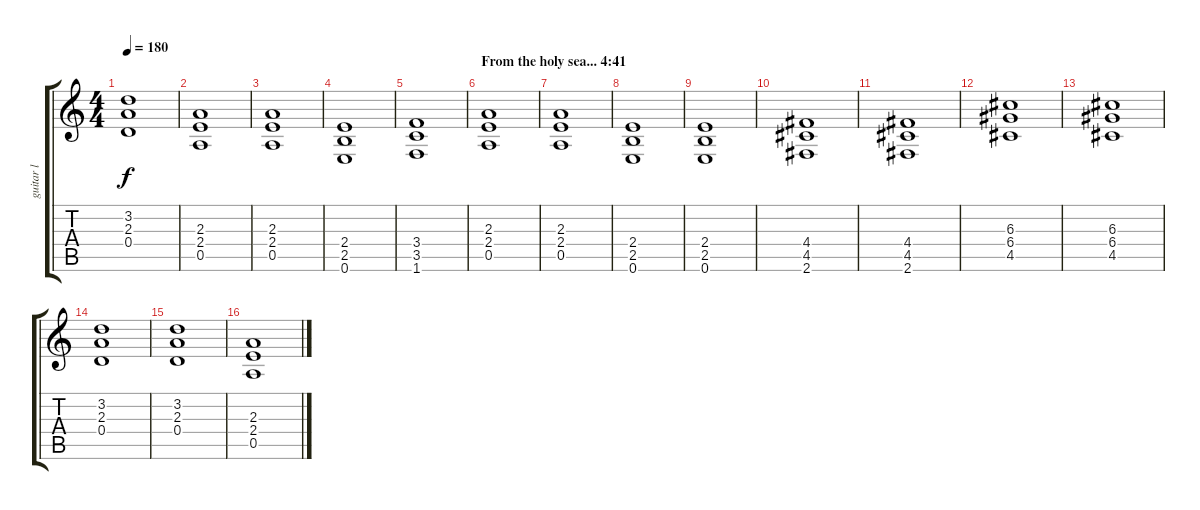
\track ("guitar l" "guitar l") {instrument overdrivenguitar}
\staff {score tabs}
\tuning (E4 B3 G3 D3 A2 E2) {hide}
\ts (4 4)
\tempo 180
\clef g2
\ks c
(3.2 2.3 0.4).1{dy f} |
(2.3 2.4 0.5).1 |
(2.3 2.4 0.5).1 |
(2.4 2.5 0.6).1 |
(3.4 3.5 1.6).1 |
\section ("" "From the holy sea... 4:41")
(2.3 2.4 0.5).1 |
(2.3 2.4 0.5).1 |
(2.4 2.5 0.6).1 |
(2.4 2.5 0.6).1 |
(4.4 4.5 2.6).1 |
(4.4 4.5 2.6).1 |
(6.3 6.4 4.5).1 |
(6.3 6.4 4.5).1 |
(3.2 2.3 0.4).1 |
(3.2 2.3 0.4).1 |
(2.3 2.4 0.5).1
